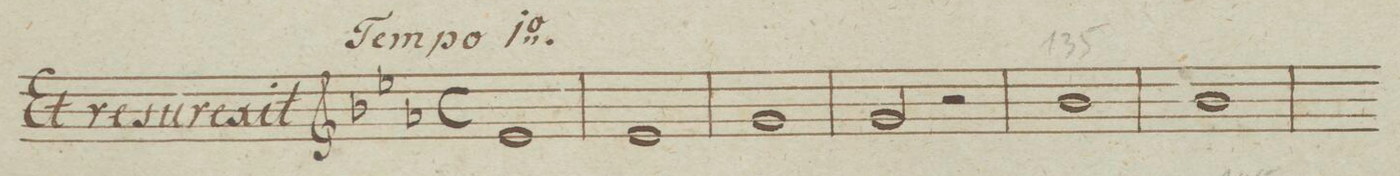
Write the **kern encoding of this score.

**kern
*I"Oboe Secondo.
*clefG2
*k[b-e-a-]
*met(c)
*M4/4
1e-
=128
1e-
=129
1g
=130
2g/
2r
=131
1b-
=132
1b-
=133
*-
